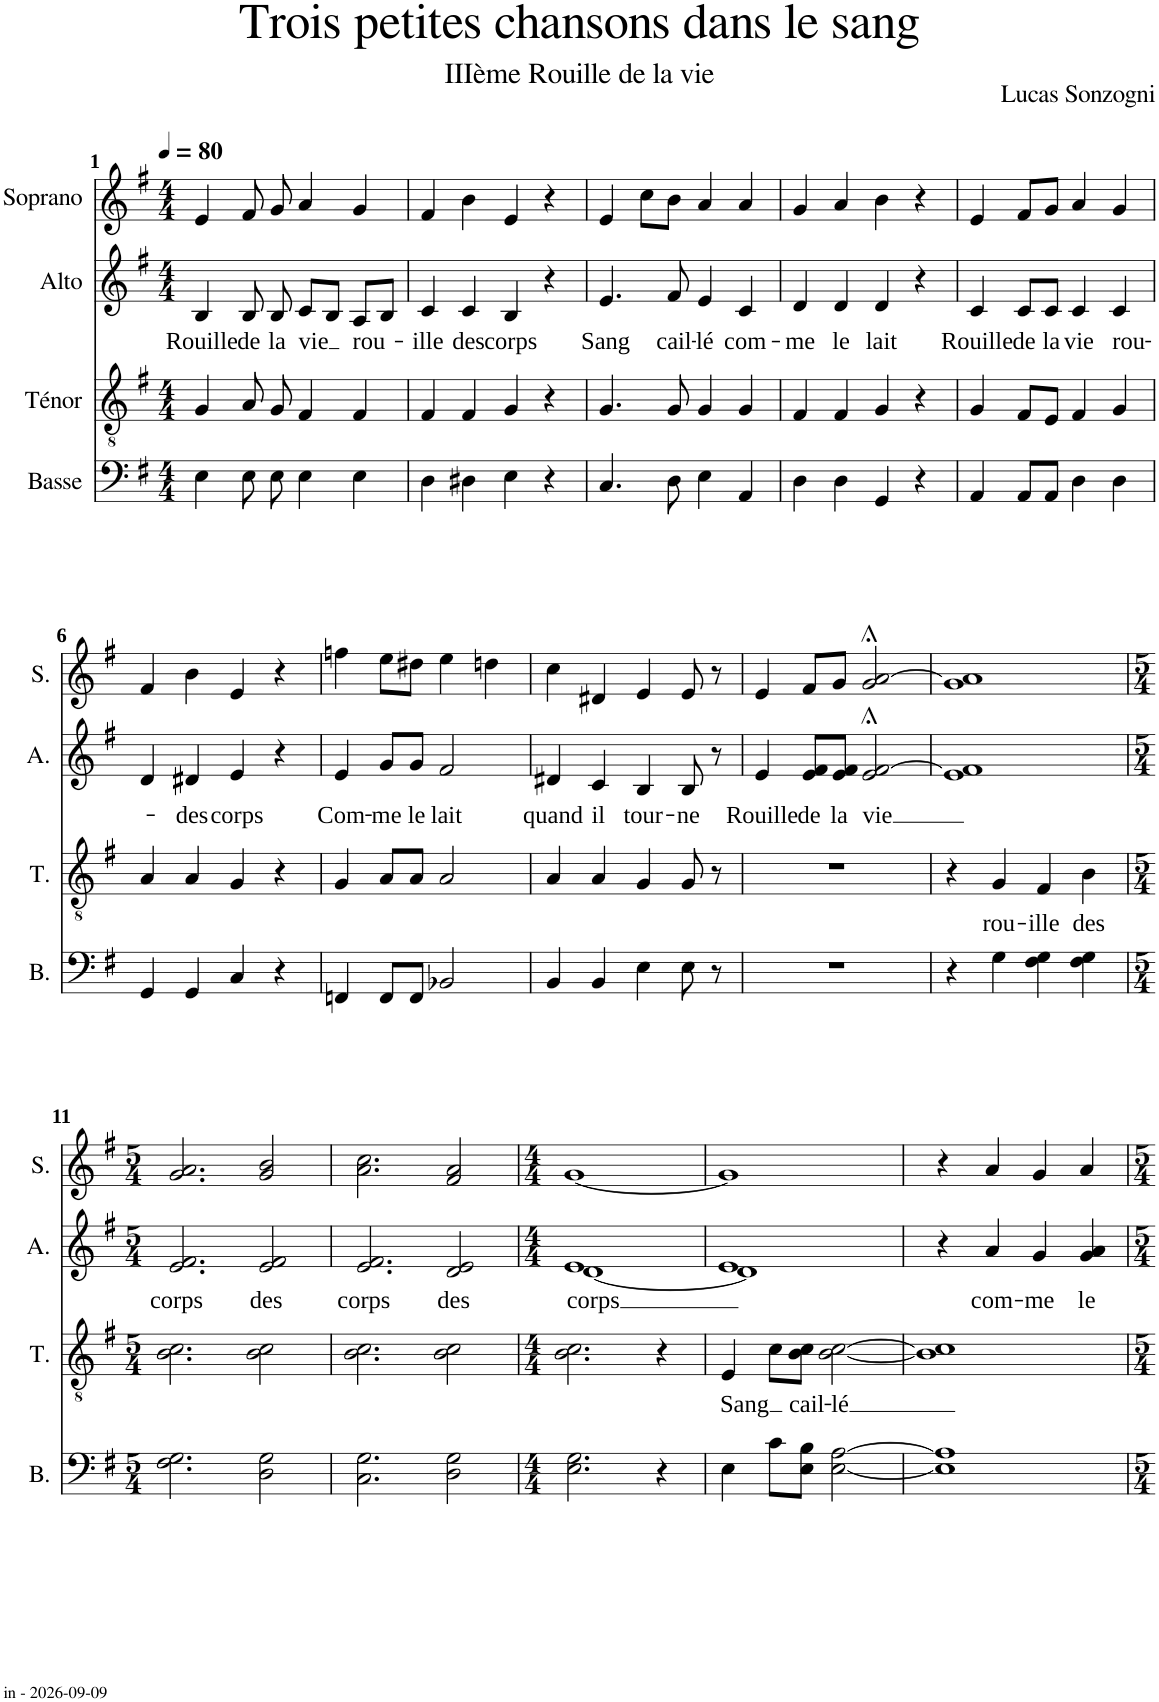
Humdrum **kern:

**kern	**kern	**text	**kern	**text	**kern
*part4	*part3	*part3	*part2	*part2	*part1
*staff4	*staff3	*staff3	*staff2	*staff2	*staff1
*I"Basse	*I"Ténor	*	*I"Alto	*	*I"Soprano
*I'B.	*I'T.	*	*I'A.	*	*I'S.
*clefF4	*clefGv2	*	*clefG2	*	*clefG2
*k[f#]	*k[f#]	*	*k[f#]	*	*k[f#]
*M4/4	*M4/4	*	*M4/4	*	*M4/4
*MM80	*MM80	*	*MM80	*	*MM80
=1	=1	=1	=1	=1	=1
!	!	!	!	!LO:LY:b	!
4E\	4G/	.	4B/	Rouille	4e/
!	!	!	!	!LO:LY:b	!
8E\	8A/	.	8B/	de	8f#/
!	!	!	!	!LO:LY:b	!
8E\	8G/	.	8B/	la	8g/
!	!	!	!	!LO:LY:b	!
4E\	4F#/	.	8c/L	vie	4a/
.	.	.	8B/J	.	.
!	!	!	!	!LO:LY:b	!
4E\	4F#/	.	8A/L	rou-	4g/
.	.	.	8B/J	.	.
=2	=2	=2	=2	=2	=2
!	!	!	!	!LO:LY:b	!
4D\	4F#/	.	4c/	-ille	4f#/
!	!	!	!	!LO:LY:b	!
4D#X\	4F#/	.	4c/	des	4b\
!	!	!	!	!LO:LY:b	!
4E\	4G/	.	4B/	corps	4e/
4r	4r	.	4r	.	4r
=3	=3	=3	=3	=3	=3
!	!	!	!	!LO:LY:b	!
4.C/	4.G/	.	4.e/	Sang	4e/
.	.	.	.	.	8cc\L
!	!	!	!	!LO:LY:b	!
8D\	8G/	.	8f#/	cail-	8b\J
!	!	!	!	!LO:LY:b	!
4E\	4G/	.	4e/	-lé	4a/
!	!	!	!	!LO:LY:b	!
4AA/	4G/	.	4c/	com-	4a/
=4	=4	=4	=4	=4	=4
!	!	!	!	!LO:LY:b	!
4D\	4F#/	.	4d/	-me	4g/
!	!	!	!	!LO:LY:b	!
4D\	4F#/	.	4d/	le	4a/
!	!	!	!	!LO:LY:b	!
4GG/	4G/	.	4d/	lait	4b\
4r	4r	.	4r	.	4r
=5	=5	=5	=5	=5	=5
!	!	!	!	!LO:LY:b	!
4AA/	4G/	.	4c/	Rouille	4e/
!	!	!	!	!LO:LY:b	!
8AA/L	8F#/L	.	8c/L	de	8f#/L
!	!	!	!	!LO:LY:b	!
8AA/J	8E/J	.	8c/J	la	8g/J
!	!	!	!	!LO:LY:b	!
4D\	4F#/	.	4c/	vie	4a/
!	!	!	!	!LO:LY:b	!
4D\	4G/	.	4c/	rou-	4g/
!!LO:LB:g=z
=6	=6	=6	=6	=6	=6
4GG/	4A/	.	4d/	.	4f#/
!	!	!	!	!LO:LY:b	!
4GG/	4A/	.	4d#X/	-des	4b\
!	!	!	!	!LO:LY:b	!
4C/	4G/	.	4e/	corps	4e/
4r	4r	.	4r	.	4r
=7	=7	=7	=7	=7	=7
!	!	!	!	!LO:LY:b	!
4FFn/	4G/	.	4e/	Com-	4ffn\
!	!	!	!	!LO:LY:b	!
8FF/L	8A/L	.	8g/L	-me	8ee\L
!	!	!	!	!LO:LY:b	!
8FF/J	8A/J	.	8g/J	le	8dd#X\J
!	!	!	!	!LO:LY:b	!
2BB-X/	2A/	.	2f#/	lait	4ee\
.	.	.	.	.	4ddn\
=8	=8	=8	=8	=8	=8
!	!	!	!	!LO:LY:b	!
4BB/	4A/	.	4d#X/	quand	4cc\
!	!	!	!	!LO:LY:b	!
4BB/	4A/	.	4c/	il	4d#X/
!	!	!	!	!LO:LY:b	!
4E\	4G/	.	4B/	tour-	4e/
!	!	!	!	!LO:LY:b	!
8E\	8G/	.	8B/	-ne	8e/
8r	8r	.	8r	.	8r
=9	=9	=9	=9	=9	=9
!	!	!	!	!LO:LY:b	!
1r	1r	.	4e/	Rouille	4e/
!	!	!	!	!LO:LY:b	!
.	.	.	8e/ 8f#/L	de	8f#/L
!	!	!	!	!LO:LY:b	!
.	.	.	8e/ 8f#/J	la	8g/J
!	!	!	!	!LO:LY:b	!
.	.	.	2e/;< [2f#/;<	vie	2g/;< [2a/;<
=10	=10	=10	=10	=10	=10
4r	4r	.	1e 1f#]	.	1g 1a]
!	!	!LO:LY:b	!	!	!
4G\	4G/	rou-	.	.	.
!	!	!LO:LY:b	!	!	!
4F#\ 4G\	4F#/	-ille	.	.	.
!	!	!LO:LY:b	!	!	!
4F#\ 4G\	4B\	des	.	.	.
!!LO:LB:g=z
=11	=11	=11	=11	=11	=11
*k[f#]	*k[f#]	*	*k[f#]	*	*k[f#]
*M5/4	*M5/4	*	*M5/4	*	*M5/4
!	!	!	!	!LO:LY:b	!
2.F#\ 2.G\	2.B\ 2.c\	.	2.e/ 2.f#/	corps	2.g/ 2.a/
!	!	!	!	!LO:LY:b	!
2D\ 2G\	2B\ 2c\	.	2e/ 2f#/	des	2g/ 2b/
=12	=12	=12	=12	=12	=12
!	!	!	!	!LO:LY:b	!
2.C\ 2.G\	2.B\ 2.c\	.	2.e/ 2.f#/	corps	2.a\ 2.cc\
!	!	!	!	!LO:LY:b	!
2D\ 2G\	2B\ 2c\	.	2d/ 2e/	des	2f#/ 2a/
=13	=13	=13	=13	=13	=13
*M4/4	*M4/4	*	*M4/4	*	*M4/4
!	!	!	!	!LO:LY:b	!
*	*	*	*^	*	*
2.E\ 2.G\	2.B\ 2.c\	.	1e	[1d	corps	[1g
4r	4r	.	.	.	.	.
=14	=14	=14	=14	=14	=14	=14
!	!	!LO:LY:b	!	!	!	!
4E\	4E/	Sang	1e	1d]	.	1g]
8c\L	8c\L	.	.	.	.	.
!	!	!LO:LY:b	!	!	!	!
8E\ 8B\J	8B\ 8c\J	cail-	.	.	.	.
!	!	!LO:LY:b	!	!	!	!
[2E\ [2A\	[2B\ [2c\	-lé	.	.	.	.
*	*	*	*v	*v	*	*
=15	=15	=15	=15	=15	=15
*^	*	*	*	*	*
1A]	1E]	1B] 1c]	.	4r	.	4r
!	!	!	!	!	!LO:LY:b	!
.	.	.	.	4a/	com-	4a/
!	!	!	!	!	!LO:LY:b	!
.	.	.	.	4g/	-me	4g/
!	!	!	!	!	!LO:LY:b	!
.	.	.	.	4g/ 4a/	le	4a/
*v	*v	*	*	*	*	*
=	=	=	=	=	=
*-	*-	*-	*-	*-	*-
